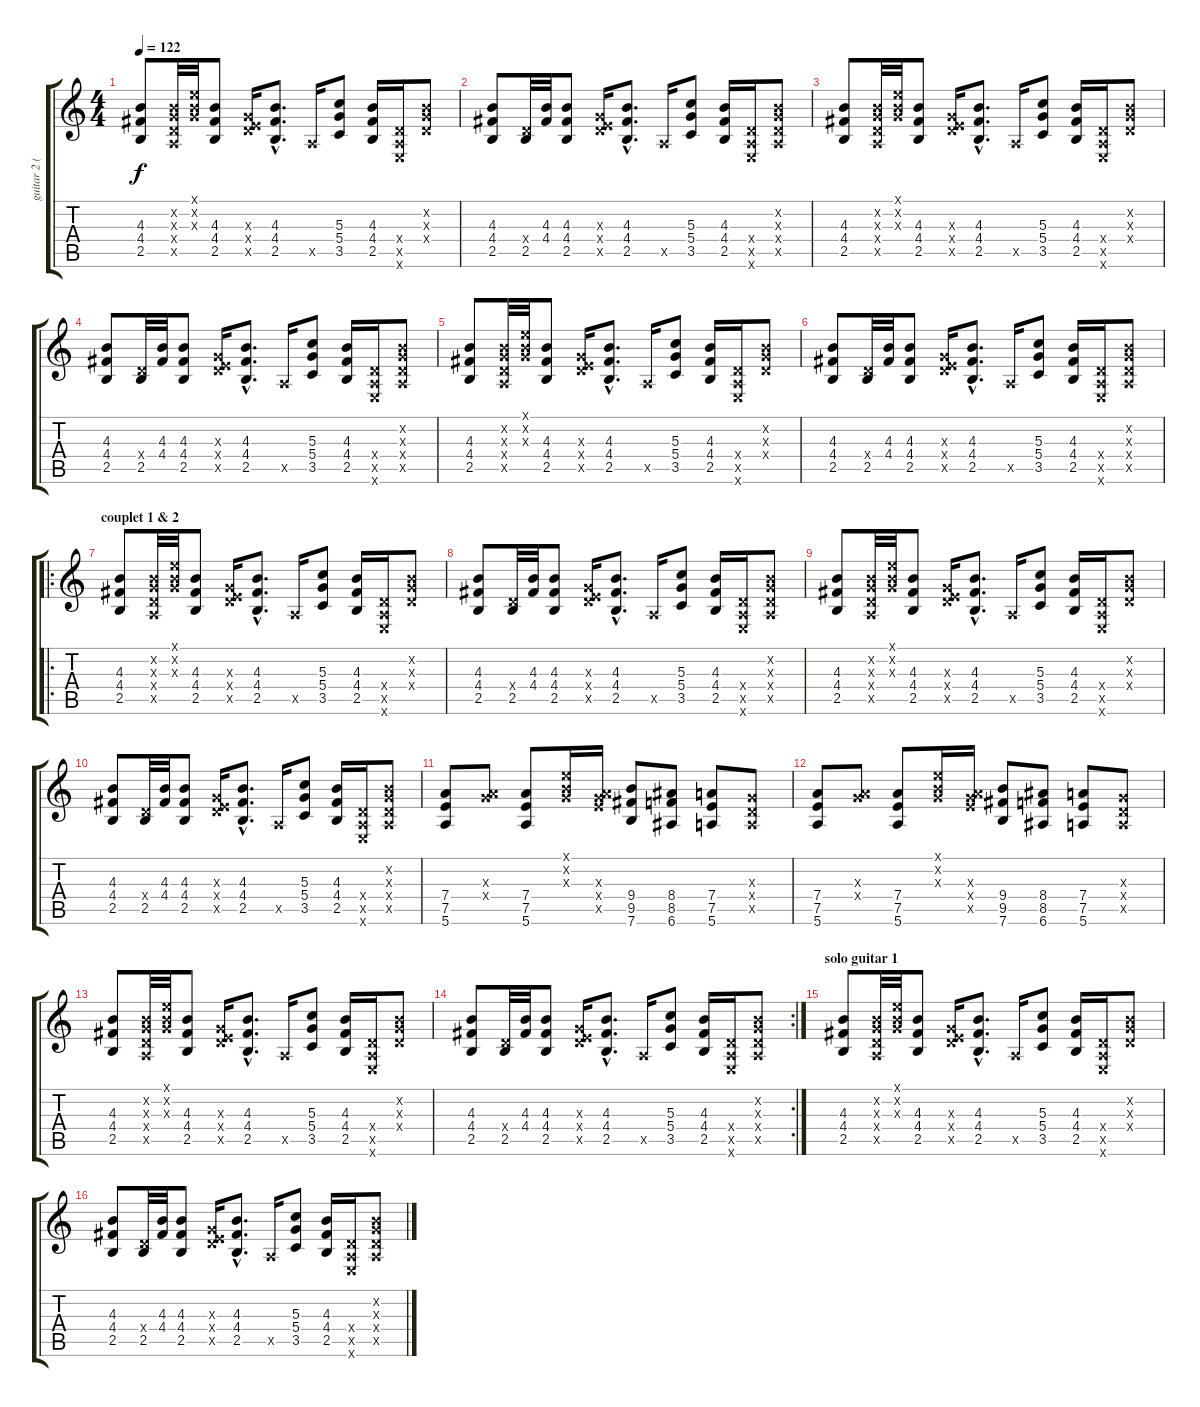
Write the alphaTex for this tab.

\track ("guitar 2 ( Cantat )" "guitar 2 (") {instrument distortionguitar}
\staff {score tabs}
\tuning (E4 B3 G3 D3 A2 E2) {hide}
\ts (4 4)
\tempo 122
\clef g2
\ks c
(4.3 4.4 2.5).8{dy f} (0.2{x} 0.3{x} 0.4{x} 0.5{x}).32 (0.1{x} 0.2{x} 0.3{x}).32 (4.3 4.4 2.5).8 (0.3{x} 0.4{x} 7.5{x}).16 (4.3{hac} 4.4{hac} 2.5{hac}).8{d} 0.5{x}.16 (5.3 5.4 3.5).8 (4.3 4.4 2.5).16 (0.4{x} 0.5{x} 0.6{x}).16 (0.2{x} 0.3{x} 0.4{x}).8 |
(4.3 4.4 2.5).8 (0.4{x} 2.5).32 (4.3 4.4).32 (4.3 4.4 2.5).8 (0.3{x} 0.4{x} 7.5{x}).16 (4.3{hac} 4.4{hac} 2.5{hac}).8{d} 0.5{x}.16 (5.3 5.4 3.5).8 (4.3 4.4 2.5).16 (0.4{x} 0.5{x} 0.6{x}).16 (0.2{x} 0.3{x} 0.4{x} 0.5{x}).8 |
(4.3 4.4 2.5).8 (0.2{x} 0.3{x} 0.4{x} 0.5{x}).32 (0.1{x} 0.2{x} 0.3{x}).32 (4.3 4.4 2.5).8 (0.3{x} 0.4{x} 7.5{x}).16 (4.3{hac} 4.4{hac} 2.5{hac}).8{d} 0.5{x}.16 (5.3 5.4 3.5).8 (4.3 4.4 2.5).16 (0.4{x} 0.5{x} 0.6{x}).16 (0.2{x} 0.3{x} 0.4{x}).8 |
(4.3 4.4 2.5).8 (0.4{x} 2.5).32 (4.3 4.4).32 (4.3 4.4 2.5).8 (0.3{x} 0.4{x} 7.5{x}).16 (4.3{hac} 4.4{hac} 2.5{hac}).8{d} 0.5{x}.16 (5.3 5.4 3.5).8 (4.3 4.4 2.5).16 (0.4{x} 0.5{x} 0.6{x}).16 (0.2{x} 0.3{x} 0.4{x} 0.5{x}).8 |
(4.3 4.4 2.5).8 (0.2{x} 0.3{x} 0.4{x} 0.5{x}).32 (0.1{x} 0.2{x} 0.3{x}).32 (4.3 4.4 2.5).8 (0.3{x} 0.4{x} 7.5{x}).16 (4.3{hac} 4.4{hac} 2.5{hac}).8{d} 0.5{x}.16 (5.3 5.4 3.5).8 (4.3 4.4 2.5).16 (0.4{x} 0.5{x} 0.6{x}).16 (0.2{x} 0.3{x} 0.4{x}).8 |
(4.3 4.4 2.5).8 (0.4{x} 2.5).32 (4.3 4.4).32 (4.3 4.4 2.5).8 (0.3{x} 0.4{x} 7.5{x}).16 (4.3{hac} 4.4{hac} 2.5{hac}).8{d} 0.5{x}.16 (5.3 5.4 3.5).8 (4.3 4.4 2.5).16 (0.4{x} 0.5{x} 0.6{x}).16 (0.2{x} 0.3{x} 0.4{x} 0.5{x}).8 |
\ro
\section ("" "couplet 1 & 2")
(4.3 4.4 2.5).8 (0.2{x} 0.3{x} 0.4{x} 0.5{x}).32 (0.1{x} 0.2{x} 0.3{x}).32 (4.3 4.4 2.5).8 (0.3{x} 0.4{x} 7.5{x}).16 (4.3{hac} 4.4{hac} 2.5{hac}).8{d} 0.5{x}.16 (5.3 5.4 3.5).8 (4.3 4.4 2.5).16 (0.4{x} 0.5{x} 0.6{x}).16 (0.2{x} 0.3{x} 0.4{x}).8 |
(4.3 4.4 2.5).8 (0.4{x} 2.5).32 (4.3 4.4).32 (4.3 4.4 2.5).8 (0.3{x} 0.4{x} 7.5{x}).16 (4.3{hac} 4.4{hac} 2.5{hac}).8{d} 0.5{x}.16 (5.3 5.4 3.5).8 (4.3 4.4 2.5).16 (0.4{x} 0.5{x} 0.6{x}).16 (0.2{x} 0.3{x} 0.4{x} 0.5{x}).8 |
(4.3 4.4 2.5).8 (0.2{x} 0.3{x} 0.4{x} 0.5{x}).32 (0.1{x} 0.2{x} 0.3{x}).32 (4.3 4.4 2.5).8 (0.3{x} 0.4{x} 7.5{x}).16 (4.3{hac} 4.4{hac} 2.5{hac}).8{d} 0.5{x}.16 (5.3 5.4 3.5).8 (4.3 4.4 2.5).16 (0.4{x} 0.5{x} 0.6{x}).16 (0.2{x} 0.3{x} 0.4{x}).8 |
(4.3 4.4 2.5).8 (0.4{x} 2.5).32 (4.3 4.4).32 (4.3 4.4 2.5).8 (0.3{x} 0.4{x} 7.5{x}).16 (4.3{hac} 4.4{hac} 2.5{hac}).8{d} 0.5{x}.16 (5.3 5.4 3.5).8 (4.3 4.4 2.5).16 (0.4{x} 0.5{x} 0.6{x}).16 (0.2{x} 0.3{x} 0.4{x} 0.5{x}).8 |
(7.4 7.5 5.6).8 (0.3{x} 7.4{x}).8 (7.4 7.5 5.6).8 (0.1{x} 0.2{x} 0.3{x}).16 (0.3{x} 7.4{x} 7.5{x}).16 (9.4 9.5 7.6).8 (8.4 8.5 6.6).8 (7.4 7.5 5.6).8 (0.3{x} 0.4{x} 0.5{x}).8 |
(7.4 7.5 5.6).8 (0.3{x} 7.4{x}).8 (7.4 7.5 5.6).8 (0.1{x} 0.2{x} 0.3{x}).16 (0.3{x} 7.4{x} 7.5{x}).16 (9.4 9.5 7.6).8 (8.4 8.5 6.6).8 (7.4 7.5 5.6).8 (0.3{x} 0.4{x} 0.5{x}).8 |
(4.3 4.4 2.5).8 (0.2{x} 0.3{x} 0.4{x} 0.5{x}).32 (0.1{x} 0.2{x} 0.3{x}).32 (4.3 4.4 2.5).8 (0.3{x} 0.4{x} 7.5{x}).16 (4.3{hac} 4.4{hac} 2.5{hac}).8{d} 0.5{x}.16 (5.3 5.4 3.5).8 (4.3 4.4 2.5).16 (0.4{x} 0.5{x} 0.6{x}).16 (0.2{x} 0.3{x} 0.4{x}).8 |
\rc 2
(4.3 4.4 2.5).8 (0.4{x} 2.5).32 (4.3 4.4).32 (4.3 4.4 2.5).8 (0.3{x} 0.4{x} 7.5{x}).16 (4.3{hac} 4.4{hac} 2.5{hac}).8{d} 0.5{x}.16 (5.3 5.4 3.5).8 (4.3 4.4 2.5).16 (0.4{x} 0.5{x} 0.6{x}).16 (0.2{x} 0.3{x} 0.4{x} 0.5{x}).8 |
\section ("" "solo guitar 1")
(4.3 4.4 2.5).8 (0.2{x} 0.3{x} 0.4{x} 0.5{x}).32 (0.1{x} 0.2{x} 0.3{x}).32 (4.3 4.4 2.5).8 (0.3{x} 0.4{x} 7.5{x}).16 (4.3{hac} 4.4{hac} 2.5{hac}).8{d} 0.5{x}.16 (5.3 5.4 3.5).8 (4.3 4.4 2.5).16 (0.4{x} 0.5{x} 0.6{x}).16 (0.2{x} 0.3{x} 0.4{x}).8 |
(4.3 4.4 2.5).8 (0.4{x} 2.5).32 (4.3 4.4).32 (4.3 4.4 2.5).8 (0.3{x} 0.4{x} 7.5{x}).16 (4.3{hac} 4.4{hac} 2.5{hac}).8{d} 0.5{x}.16 (5.3 5.4 3.5).8 (4.3 4.4 2.5).16 (0.4{x} 0.5{x} 0.6{x}).16 (0.2{x} 0.3{x} 0.4{x} 0.5{x}).8
